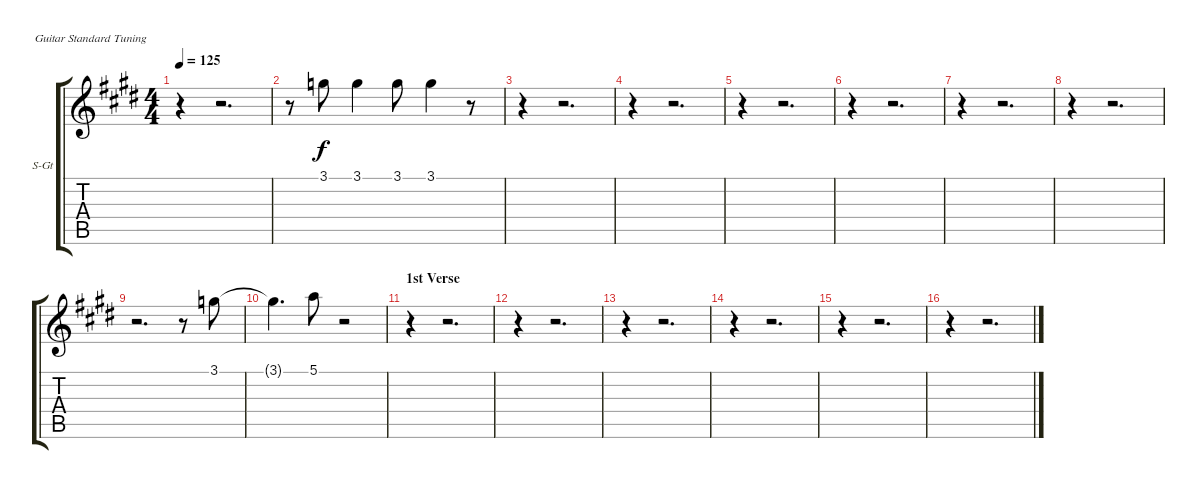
\bracketExtendMode groupsimilarinstruments
\firstSystemTrackNameOrientation horizontal
\otherSystemsTrackNameOrientation horizontal
\track ("Brass" "S-Gt") {instrument brasssection}
\staff {score tabs}
\tuning (E4 B3 G3 D3 A2 E2)
\displaytranspose 12
\ts (4 4)
\tempo 125
\clef g2
\ks e
r.4{dy f instrument brasssection} r.2{d} |
r.8 3.1.8 3.1.4 3.1.8 3.1.4 r.8 |
r.4 r.2{d} |
r.4 r.2{d} |
r.4 r.2{d} |
r.4 r.2{d} |
r.4 r.2{d} |
r.4 r.2{d} |
r.2{d} r.8 3.1.8 |
3.1{t}.4{d} 5.1.8 r.2 |
\section ("" "1st Verse")
r.4 r.2{d} |
r.4 r.2{d} |
r.4 r.2{d} |
r.4 r.2{d} |
r.4 r.2{d} |
r.4 r.2{d}
